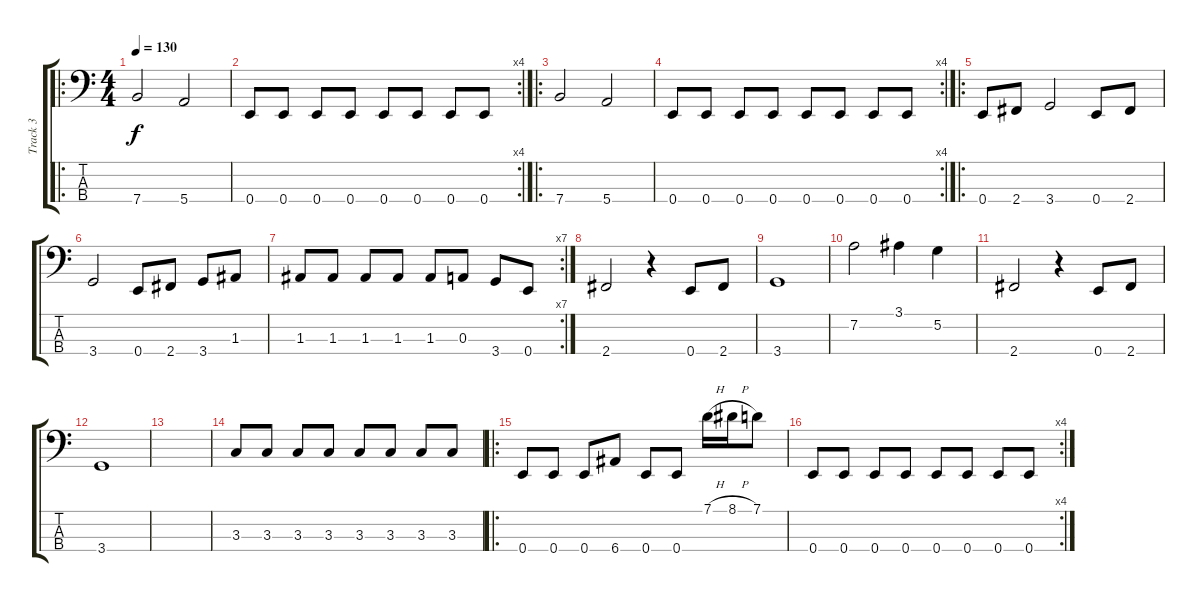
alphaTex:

\track ("Track 3" "Track 3") {instrument slapbass1}
\staff {score tabs}
\tuning (G2 D2 A1 E1) {hide}
\ro
\ts (4 4)
\tempo 130
\clef f4
\ks c
7.4.2{dy f instrument slapbass1} 5.4.2 |
\rc 4
0.4.8 0.4.8 0.4.8 0.4.8 0.4.8 0.4.8 0.4.8 0.4.8 |
\ro
7.4.2 5.4.2 |
\rc 4
0.4.8 0.4.8 0.4.8 0.4.8 0.4.8 0.4.8 0.4.8 0.4.8 |
\ro
0.4.8 2.4.8 3.4.2 0.4.8 2.4.8 |
3.4.2 0.4.8 2.4.8 3.4.8 1.3.8 |
\rc 7
1.3.8 1.3.8 1.3.8 1.3.8 1.3.8 0.3.8 3.4.8 0.4.8 |
2.4.2 r.4 0.4.8 2.4.8 |
3.4.1 |
7.2.2 3.1.4 5.2.4 |
2.4.2 r.4 0.4.8 2.4.8 |
3.4.1 |
|
3.3.8 3.3.8 3.3.8 3.3.8 3.3.8 3.3.8 3.3.8 3.3.8 |
\ro
0.4.8 0.4.8 0.4.8 6.4.8 0.4.8 0.4.8 7.1{h}.16 8.1{h}.16 7.1.8 |
\rc 4
0.4.8 0.4.8 0.4.8 0.4.8 0.4.8 0.4.8 0.4.8 0.4.8
